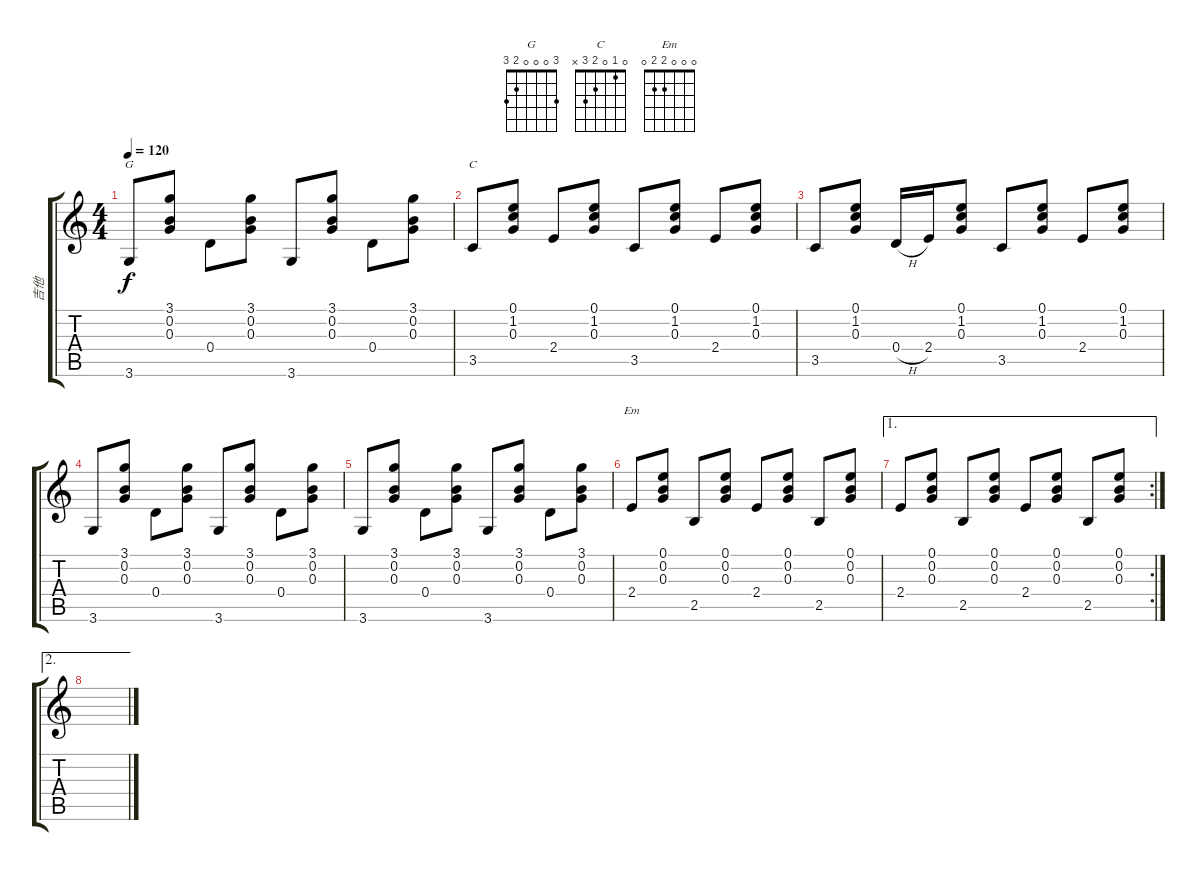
\track ("吉他" "吉他") {instrument acousticguitarsteel}
\staff {score tabs}
\tuning (E4 B3 G3 D3 A2 E2) {hide}
\chord ("G" 3 0 0 0 2 3)
\chord ("C" 0 1 0 2 3 x)
\chord ("Em" 0 0 0 2 2 0)
\ts (4 4)
\tempo 120
\clef g2
\ks c
3.6.8{ch "G" dy f} (3.1 0.2 0.3).8 0.4.8 (3.1 0.2 0.3).8 3.6.8 (3.1 0.2 0.3).8 0.4.8 (3.1 0.2 0.3).8 |
3.5.8{ch "C"} (0.1 1.2 0.3).8 2.4.8 (0.1 1.2 0.3).8 3.5.8 (0.1 1.2 0.3).8 2.4.8 (0.1 1.2 0.3).8 |
3.5.8 (0.1 1.2 0.3).8 0.4{h}.16 2.4.16 (0.1 1.2 0.3).8 3.5.8 (0.1 1.2 0.3).8 2.4.8 (0.1 1.2 0.3).8 |
3.6.8 (3.1 0.2 0.3).8 0.4.8 (3.1 0.2 0.3).8 3.6.8 (3.1 0.2 0.3).8 0.4.8 (3.1 0.2 0.3).8 |
3.6.8 (3.1 0.2 0.3).8 0.4.8 (3.1 0.2 0.3).8 3.6.8 (3.1 0.2 0.3).8 0.4.8 (3.1 0.2 0.3).8 |
2.4.8{ch "Em"} (0.1 0.2 0.3).8 2.5.8 (0.1 0.2 0.3).8 2.4.8 (0.1 0.2 0.3).8 2.5.8 (0.1 0.2 0.3).8 |
\ae 1
\rc 2
2.4.8 (0.1 0.2 0.3).8 2.5.8 (0.1 0.2 0.3).8 2.4.8 (0.1 0.2 0.3).8 2.5.8 (0.1 0.2 0.3).8 |
\ae 2
